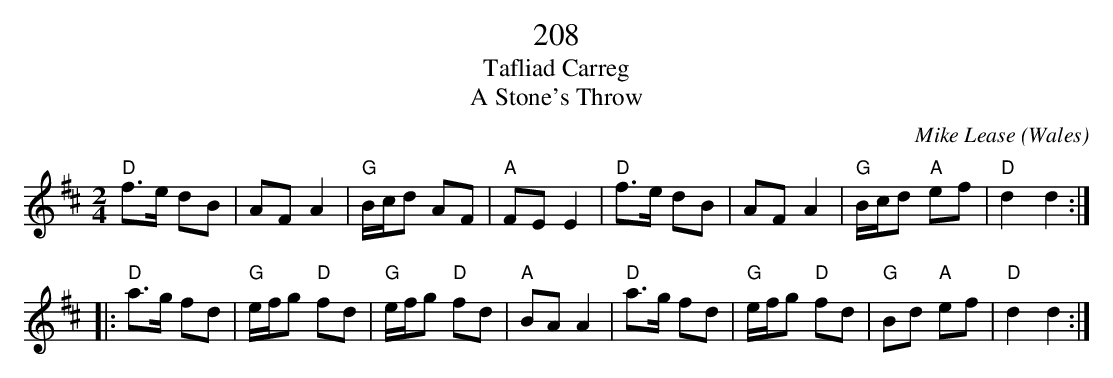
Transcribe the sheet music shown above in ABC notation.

X:1
T:208
T:Tafliad Carreg
T:A Stone's Throw
C:Mike Lease
O:Wales
L:1/8
M:2/4
K:D
"D"f>e dB|AF A2|"G"B/c/d AF|"A"FE E2|"D"f>e dB|AF A2|"G"B/c/d "A"ef|"D"2d2 d2:|]
|:"D"a>g fd|"G"e/f/g "D"fd|"G"e/f/g "D"fd|"A"BA A2|"D"a>g fd|"G"e/f/g "D"fd|"G"Bd "A"ef|"D"d2 d2:|]
